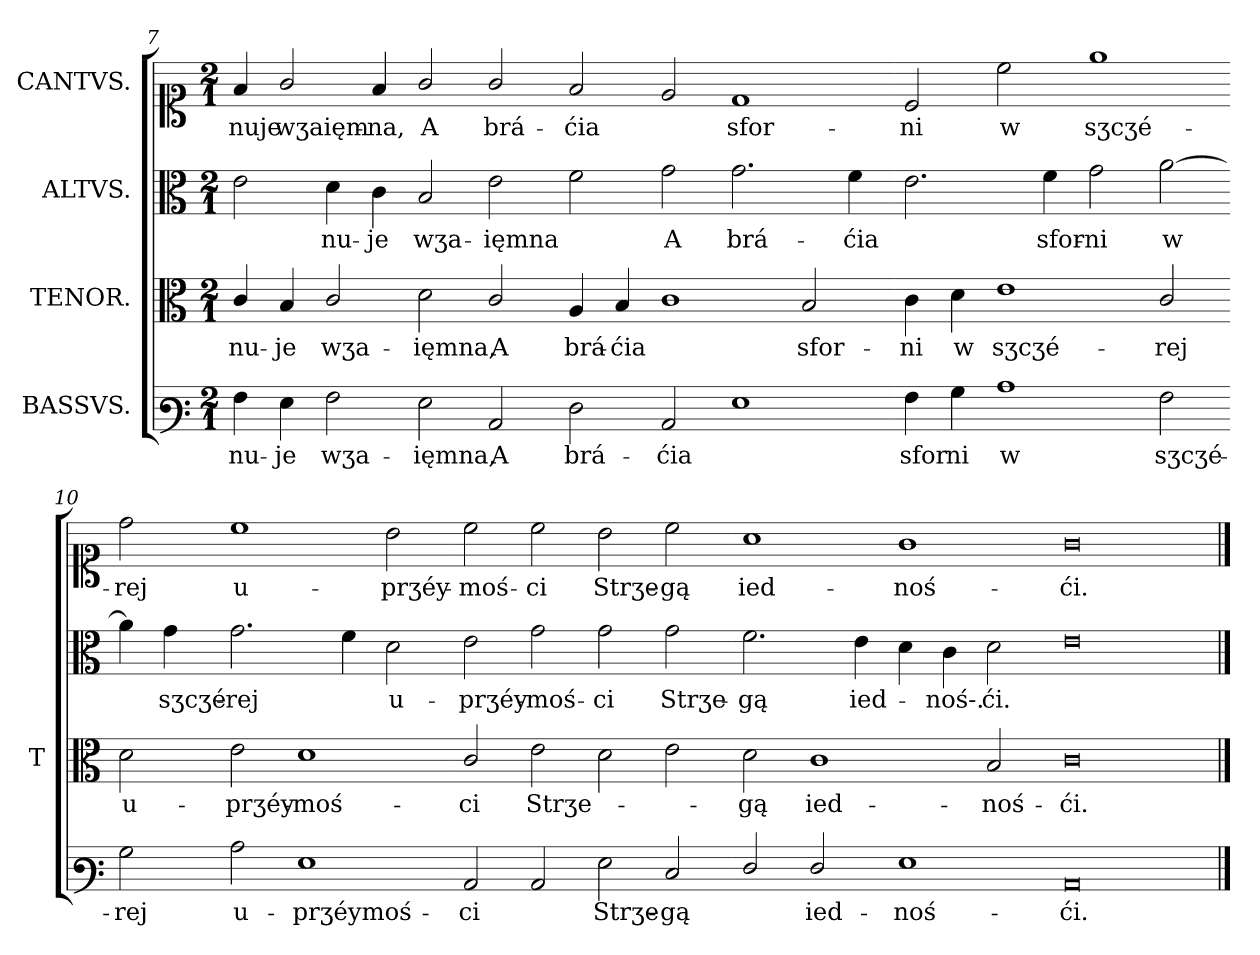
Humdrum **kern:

**kern	**text	**kern	**text	**kern	**text	**kern	**text
*part4	*part4	*part3	*part3	*part2	*part2	*part1	*part1
*staff4	*staff4	*staff3	*staff3	*staff2	*staff2	*staff1	*staff1
*I"BASSVS.	*	*I"TENOR.	*	*I"ALTVS.	*	*I"CANTVS.	*
*	*	*I'T	*	*	*	*	*
*clefF3	*	*clefC3	*	*clefC3	*	*clefC1	*
*k[]	*	*k[]	*	*k[]	*	*k[]	*
*C:	*	*C:	*	*C:	*	*C:	*
*M2/1	*	*M2/1	*	*M2/1	*	*M2/1	*
=7	=7	=7	=7	=7	=7	=7	=7
4A\	-nu-	4c/	-nu-	2e\	.	4f/	-nuje
4G\	-je	4B/	-je	.	.	2g/	wʒaięm-
2A\	wʒa-	2c/	wʒa-	4d\	-nu-	.	.
.	.	.	.	4c\	-je	4f/	-na,
2G\	-ięmna,	2d\	-ięmna,	2B/	wʒa-	2g/	A
2C/	A	2c/	A	2e\	-ięmna	2g/	brá-
=8-	=8-	=8-	=8-	=8-	=8-	=8-	=8-
2F\	brá-	4A/	brá-	2f\	.	2f/	-ćia
.	.	4B/	-ćia	.	.	.	.
2C/	-ćia	1c\	.	2g\	A	2e/	.
1G\	.	.	.	2.g\	brá-	1d/	sfor-
.	.	2B/	sfor-	.	.	.	.
.	.	.	.	4f\	-ćia	.	.
=9-	=9-	=9-	=9-	=9-	=9-	=9-	=9-
4A\	sfor	4c\	-ni	2.e\	.	2c/	-ni
4B\	-ni	4d\	w	.	.	.	.
1c\	w	1e\	sʒcʒé-	.	.	2cc\	w
.	.	.	.	4f\	sfor-	.	.
.	.	.	.	2g\	-ni	1ee\	sʒcʒé-
2A\	sʒcʒé-	2c/	-rej	[2a\	w	.	.
=10-	=10-	=10-	=10-	=10-	=10-	=10-	=10-
2B\	-rej	2d\	u-	4a\]	.	2dd\	-rej
.	.	.	.	4g\	sʒcʒé-	.	.
2c\	u-	2e\	-prʒéy-	2.g\	-rej	1cc\	u-
1G\	-prʒéymoś-	1d\	-moś-	.	.	.	.
.	.	.	.	4f\	.	.	.
.	.	.	.	2d\	u-	2b\	-prʒéy-
=11-	=11-	=11-	=11-	=11-	=11-	=11-	=11-
2C/	-ci	2c/	-ci	2e\	-prʒéy-	2cc\	-moś-
2C/	.	2e\	Strʒe-	2g\	-moś-	2cc\	-ci
2G\	Strʒe-	2d\	.	2g\	-ci	2b\	Strʒe-
2E/	-gą	2e\	.	2g\	Strʒe-	2cc\	-gą
=12-	=12-	=12-	=12-	=12-	=12-	=12-	=12-
2F/	.	2d\	-gą	2.f\	-gą	1a\	ied-
2F/	ied-	1c\	ied-	.	.	.	.
.	.	.	.	4e\	ied-	.	.
1G\	-noś-	.	.	4d\	.	1g\	-noś-
.	.	.	.	4c\	-noś-.	.	.
.	.	2B/	-noś-	2d\	-ći.	.	.
=13-	=13-	=13-	=13-	=13-	=13-	=13-	=13-
0C/	-ći.	0c\	-ći.	0e\	.	0g\	-ći.
==	==	==	==	==	==	==	==
*-	*-	*-	*-	*-	*-	*-	*-
